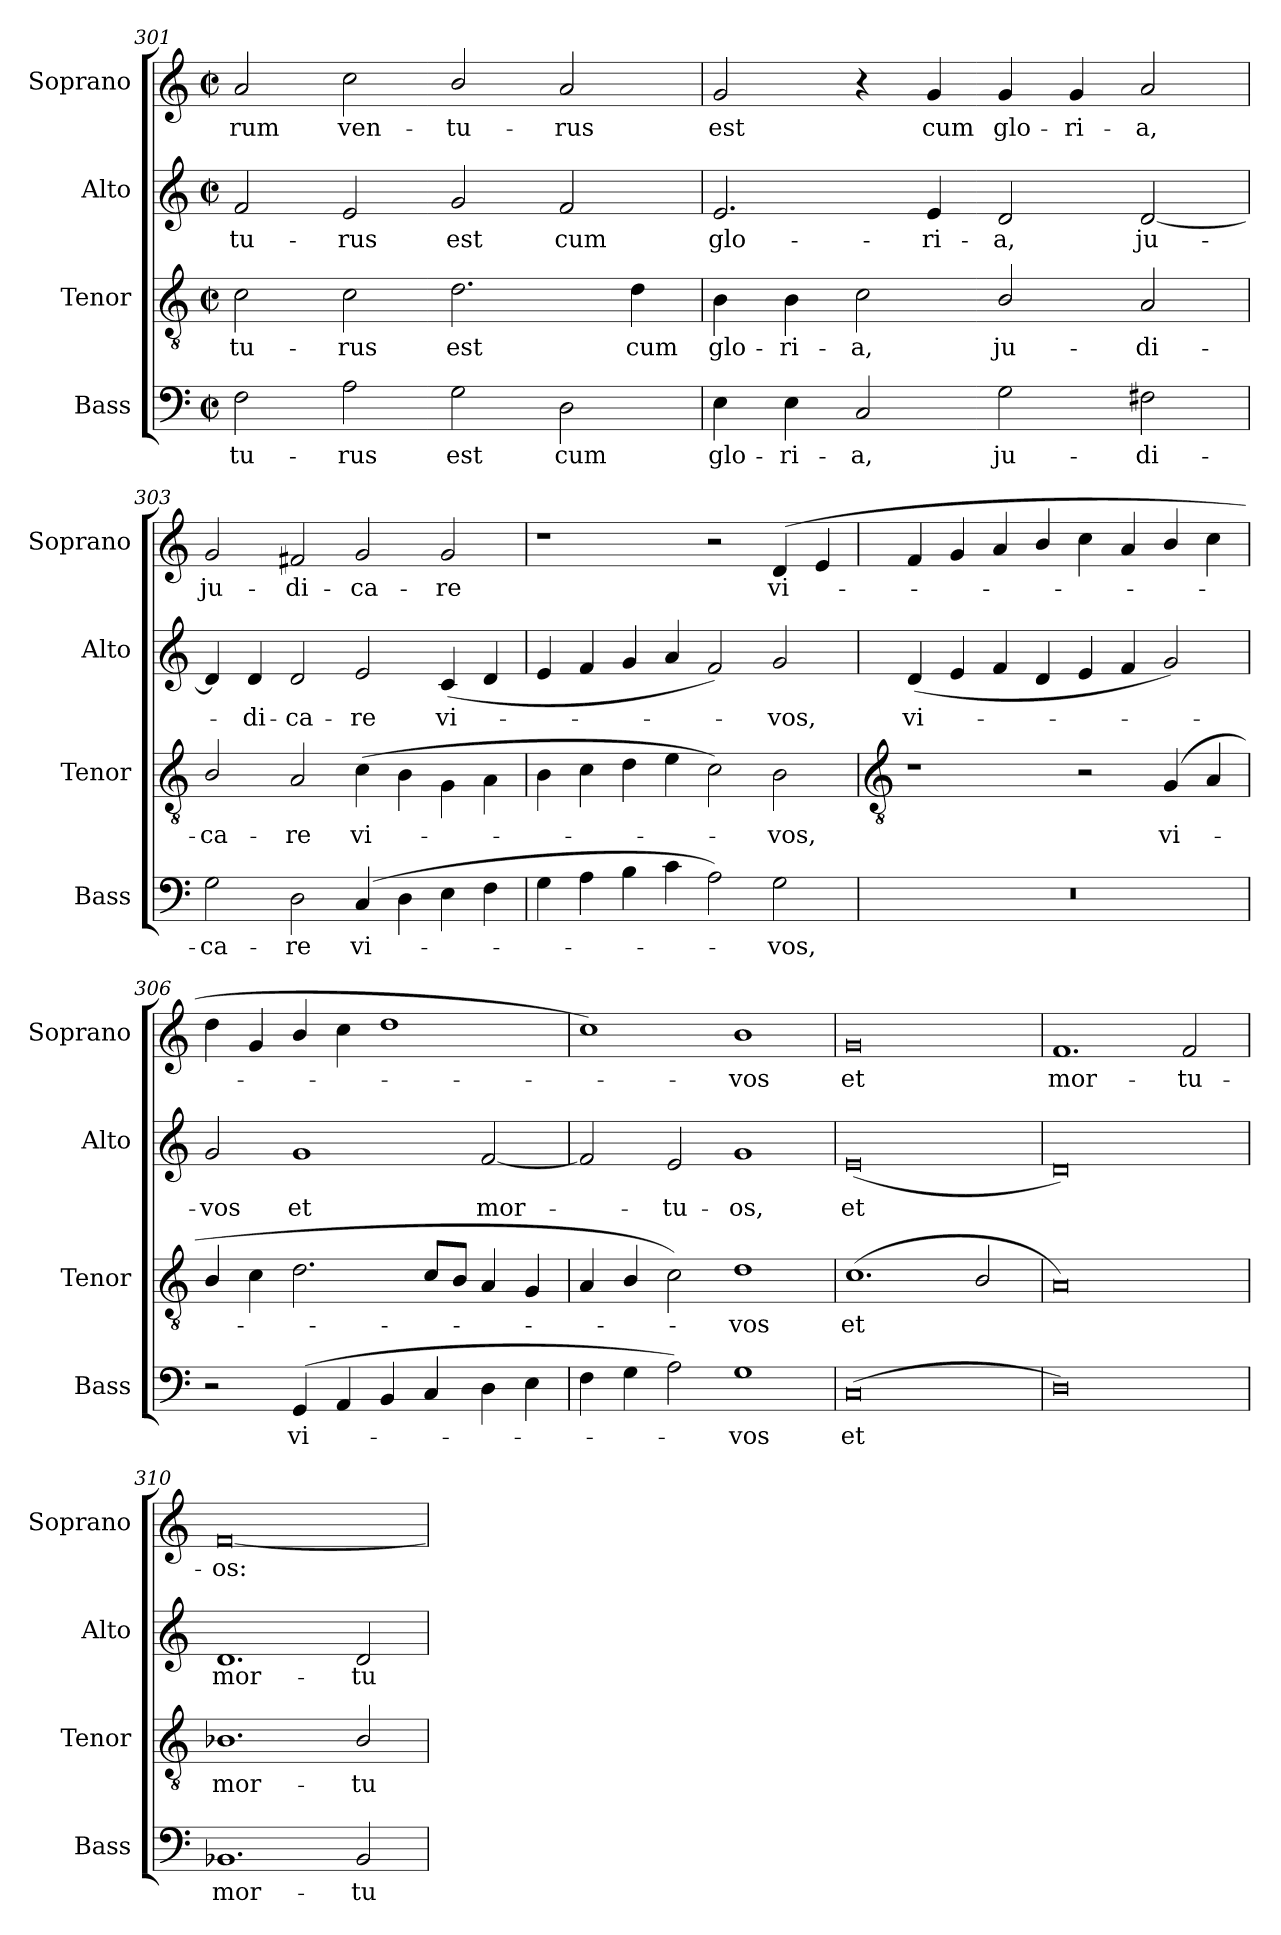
**kern	**text	**kern	**text	**kern	**text	**kern	**text
*part4	*part4	*part3	*part3	*part2	*part2	*part1	*part1
*staff4	*staff4	*staff3	*staff3	*staff2	*staff2	*staff1	*staff1
*I"Bass	*	*I"Tenor	*	*I"Alto	*	*I"Soprano	*
*I'Bass	*	*I'Tenor	*	*I'Alto	*	*I'Soprano	*
*clefF4	*	*clefGv2	*	*clefG2	*	*clefG2	*
*k[]	*	*k[]	*	*k[]	*	*k[]	*
*C:	*	*C:	*	*C:	*	*C:	*
*M4/2	*	*M4/2	*	*M4/2	*	*M4/2	*
*met(c|)	*	*met(c|)	*	*met(c|)	*	*met(c|)	*
=301	=301	=301	=301	=301	=301	=301	=301
!	!LO:LY:b	!	!LO:LY:b	!	!LO:LY:b	!	!LO:LY:b
2F	-tu-	2c	-tu-	2f	-tu-	2a	-rum
!	!LO:LY:b	!	!LO:LY:b	!	!LO:LY:b	!	!LO:LY:b
2A	-rus	2c	-rus	2e	-rus	2cc	ven-
!	!LO:LY:b	!	!LO:LY:b	!	!LO:LY:b	!	!LO:LY:b
2G	est	2.d	est	2g	est	2b/	-tu-
!	!LO:LY:b	!	!	!	!LO:LY:b	!	!LO:LY:b
2D	cum	.	.	2f	cum	2a	-rus
!	!	!	!LO:LY:b	!	!	!	!
.	.	4d	cum	.	.	.	.
=302	=302	=302	=302	=302	=302	=302	=302
!	!LO:LY:b	!	!LO:LY:b	!	!LO:LY:b	!	!LO:LY:b
4E	glo-	4B	glo-	2.e	glo-	2g	est
!	!LO:LY:b	!	!LO:LY:b	!	!	!	!
4E	-ri-	4B	-ri-	.	.	.	.
!	!LO:LY:b	!	!LO:LY:b	!	!	!	!
2C	-a,	2c	-a,	.	.	4r	.
!	!	!	!	!	!LO:LY:b	!	!LO:LY:b
.	.	.	.	4e	-ri-	4g	cum
!	!LO:LY:b	!	!LO:LY:b	!	!LO:LY:b	!	!LO:LY:b
2G	ju-	2B/	ju-	2d	-a,	4g	glo-
!	!	!	!	!	!	!	!LO:LY:b
.	.	.	.	.	.	4g	-ri-
!	!LO:LY:b	!	!LO:LY:b	!	!LO:LY:b	!	!LO:LY:b
2F#X	-di-	2A	-di-	[2d	ju-	2a	-a,
=303	=303	=303	=303	=303	=303	=303	=303
!	!LO:LY:b	!	!LO:LY:b	!	!	!	!LO:LY:b
2G	-ca-	2B/	-ca-	4d]	.	2g	ju-
!	!	!	!	!	!LO:LY:b	!	!
.	.	.	.	4d	di-	.	.
!	!LO:LY:b	!	!LO:LY:b	!	!LO:LY:b	!	!LO:LY:b
2D	-re	2A	-re	2d	-ca-	2f#X	-di-
!	!LO:LY:b	!	!LO:LY:b	!	!LO:LY:b	!	!LO:LY:b
(>4C	vi-	(>4c	vi-	2e	-re	2g	-ca-
4D	.	4B	.	.	.	.	.
!	!	!	!	!	!LO:LY:b	!	!LO:LY:b
4E	.	4G\	.	(<4c	vi-	2g	-re
4F	.	4A\	.	4d	.	.	.
=304	=304	=304	=304	=304	=304	=304	=304
4G	.	4B	.	4e	.	1r	.
4A	.	4c	.	4f	.	.	.
4B	.	4d	.	4g	.	.	.
4c	.	4e	.	4a	.	.	.
2A)	.	2c)	.	2f)	.	2r	.
!	!LO:LY:b	!	!LO:LY:b	!	!LO:LY:b	!	!LO:LY:b
2G	vos,	2B	vos,	2g	vos,	(<4d	vi-
.	.	.	.	.	.	4e	.
!!LO:LB:g=z
=305	=305	=305	=305	=305	=305	=305	=305
*	*	*clefGv2	*	*	*	*	*
!	!	!	!	!	!LO:LY:b	!	!
0r	.	1r	.	(<4d	vi-	4f	.
.	.	.	.	4e	.	4g	.
.	.	.	.	4f	.	4a	.
.	.	.	.	4d	.	4b/	.
.	.	2r	.	4e	.	4cc\	.
.	.	.	.	4f	.	4a	.
!	!	!	!LO:LY:b	!	!	!	!
.	.	(<4G	vi-	2g)	.	4b/	.
.	.	4A	.	.	.	4cc\	.
=306	=306	=306	=306	=306	=306	=306	=306
!	!	!	!	!	!LO:LY:b	!	!
2r	.	4B/	.	2g	vos	4dd	.
.	.	4c	.	.	.	4g	.
!	!LO:LY:b	!	!	!	!LO:LY:b	!	!
(>4GG	vi-	2.d	.	1g	et	4b/	.
4AA	.	.	.	.	.	4cc\	.
4BB	.	.	.	.	.	1dd	.
4C	.	8c/L	.	.	.	.	.
.	.	8B/J	.	.	.	.	.
!	!	!	!	!	!LO:LY:b	!	!
4D\	.	4A	.	[2f	mor-	.	.
4E	.	4G	.	.	.	.	.
=307	=307	=307	=307	=307	=307	=307	=307
4F	.	4A	.	2f]	.	1cc)	.
4G	.	4B/	.	.	.	.	.
!	!	!	!	!	!LO:LY:b	!	!
2A)	.	2c)	.	2e	tu-	.	.
!	!LO:LY:b	!	!LO:LY:b	!	!LO:LY:b	!	!LO:LY:b
1G	-vos	1d	vos	1g	-os,	1b	vos
=308	=308	=308	=308	=308	=308	=308	=308
!	!LO:LY:b	!	!LO:LY:b	!	!LO:LY:b	!	!LO:LY:b
(<0C	et	(<1.c	et	(<0e	et	0g	et
.	.	2B/	.	.	.	.	.
=309	=309	=309	=309	=309	=309	=309	=309
!	!	!	!	!	!	!	!LO:LY:b
0D)	.	0A)	.	0d)	.	1.f	mor-
!	!	!	!	!	!	!	!LO:LY:b
.	.	.	.	.	.	2f	-tu-
=310	=310	=310	=310	=310	=310	=310	=310
!	!LO:LY:b	!	!LO:LY:b	!	!LO:LY:b	!	!LO:LY:b
1.BB-X	mor-	1.B-X	mor-	1.d	mor-	[0f	-os:
!	!LO:LY:b	!	!LO:LY:b	!	!LO:LY:b	!	!
2BB-	-tu-	2B-/	-tu-	2d	-tu-	.	.
=	=	=	=	=	=	=	=
*-	*-	*-	*-	*-	*-	*-	*-
